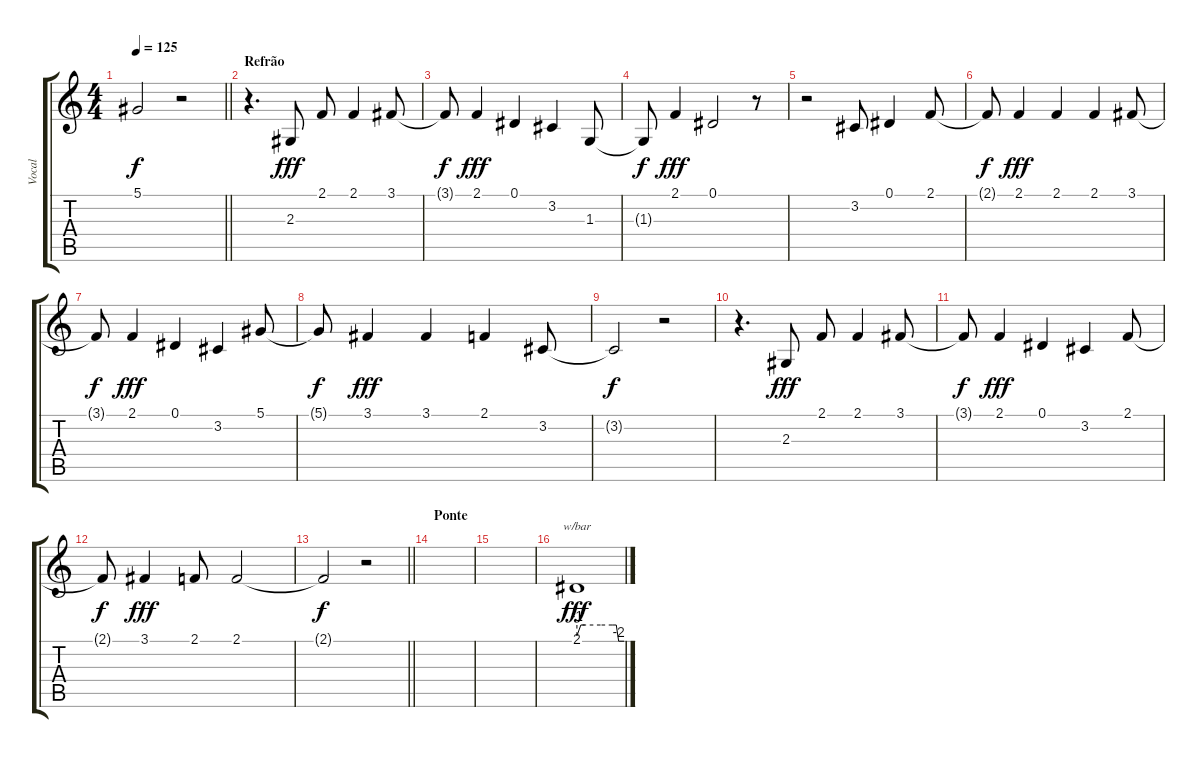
\track ("Vocal" "Vocal") {instrument sopranosax}
\staff {score tabs}
\tuning (Eb4 Bb3 Gb3 Db3 Ab2 Eb2) {hide}
\ts (4 4)
\tempo 125
\clef g2
\barLineRight lightlight
\ks c
5.1{t}.2{dy f} r.2 |
\section ("" "Refrão")
r.4{d} 2.3.8{dy fff} 2.1.8 2.1.4 3.1.8 |
3.1{t}.8{dy f} 2.1.4{dy fff} 0.1.4 3.2.4 1.3.8 |
1.3{t}.8{dy f} 2.1.4{dy fff} 0.1.2 r.8 |
r.2 3.2.8 0.1.4 2.1.8 |
2.1{t}.8{dy f} 2.1.4{dy fff} 2.1.4 2.1.4 3.1.8 |
3.1{t}.8{dy f} 2.1.4{dy fff} 0.1.4 3.2.4 5.1.8 |
5.1{t}.8{dy f} 3.1.4{dy fff} 3.1.4 2.1.4 3.2.8 |
3.2{t}.2{dy f} r.2 |
r.4{d} 2.3.8{dy fff} 2.1.8 2.1.4 3.1.8 |
3.1{t}.8{dy f} 2.1.4{dy fff} 0.1.4 3.2.4 2.1.8 |
2.1{t}.8{dy f} 3.1.4{dy fff} 2.1.8 2.1.2 |
\barLineRight lightlight
2.1{t}.2{dy f} r.2 |
\section ("" "Ponte")
|
|
2.1.1{tbe (custom default 0 -4 5 0 10 0 30 0 45 0 50 0 53 -8 60 -8) dy fff}
